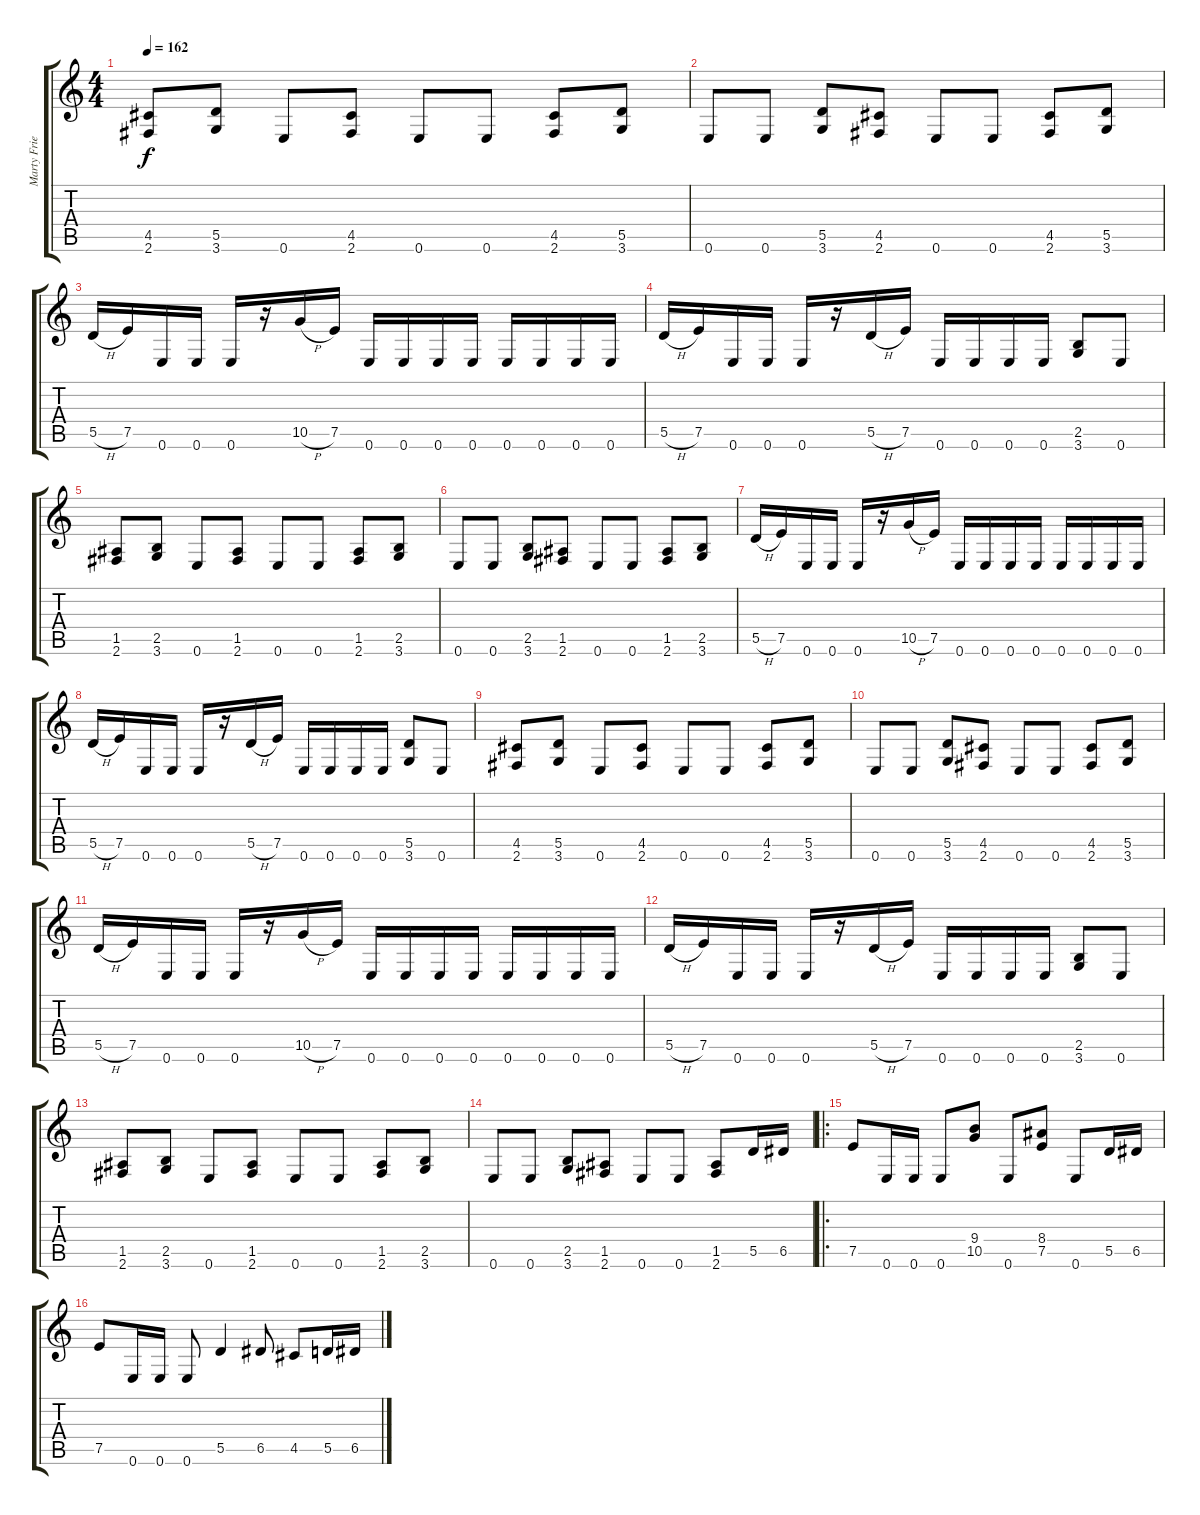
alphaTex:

\track ("Marty Friedman" "Marty Frie") {instrument distortionguitar}
\staff {score tabs}
\tuning (E4 B3 G3 D3 A2 E2) {hide}
\ts (4 4)
\tempo 162
\clef g2
\ks c
(4.5 2.6).8{dy f} (5.5 3.6).8 0.6.8 (4.5 2.6).8 0.6.8 0.6.8 (4.5 2.6).8 (5.5 3.6).8 |
0.6.8 0.6.8 (5.5 3.6).8 (4.5 2.6).8 0.6.8 0.6.8 (4.5 2.6).8 (5.5 3.6).8 |
5.5{h}.16 7.5.16 0.6.16 0.6.16 0.6.16 r.16 10.5{h}.16 7.5.16 0.6.16 0.6.16 0.6.16 0.6.16 0.6.16 0.6.16 0.6.16 0.6.16 |
5.5{h}.16 7.5.16 0.6.16 0.6.16 0.6.16 r.16 5.5{h}.16 7.5.16 0.6.16 0.6.16 0.6.16 0.6.16 (2.5 3.6).8 0.6.8 |
(1.5 2.6).8 (2.5 3.6).8 0.6.8 (1.5 2.6).8 0.6.8 0.6.8 (1.5 2.6).8 (2.5 3.6).8 |
0.6.8 0.6.8 (2.5 3.6).8 (1.5 2.6).8 0.6.8 0.6.8 (1.5 2.6).8 (2.5 3.6).8 |
5.5{h}.16 7.5.16 0.6.16 0.6.16 0.6.16 r.16 10.5{h}.16 7.5.16 0.6.16 0.6.16 0.6.16 0.6.16 0.6.16 0.6.16 0.6.16 0.6.16 |
5.5{h}.16 7.5.16 0.6.16 0.6.16 0.6.16 r.16 5.5{h}.16 7.5.16 0.6.16 0.6.16 0.6.16 0.6.16 (5.5 3.6).8 0.6.8 |
(4.5 2.6).8 (5.5 3.6).8 0.6.8 (4.5 2.6).8 0.6.8 0.6.8 (4.5 2.6).8 (5.5 3.6).8 |
0.6.8 0.6.8 (5.5 3.6).8 (4.5 2.6).8 0.6.8 0.6.8 (4.5 2.6).8 (5.5 3.6).8 |
5.5{h}.16 7.5.16 0.6.16 0.6.16 0.6.16 r.16 10.5{h}.16 7.5.16 0.6.16 0.6.16 0.6.16 0.6.16 0.6.16 0.6.16 0.6.16 0.6.16 |
5.5{h}.16 7.5.16 0.6.16 0.6.16 0.6.16 r.16 5.5{h}.16 7.5.16 0.6.16 0.6.16 0.6.16 0.6.16 (2.5 3.6).8 0.6.8 |
(1.5 2.6).8 (2.5 3.6).8 0.6.8 (1.5 2.6).8 0.6.8 0.6.8 (1.5 2.6).8 (2.5 3.6).8 |
0.6.8 0.6.8 (2.5 3.6).8 (1.5 2.6).8 0.6.8 0.6.8 (1.5 2.6).8 5.5.16 6.5.16 |
\ro
7.5.8 0.6.16 0.6.16 0.6.8 (9.4 10.5).8 0.6.8 (8.4 7.5).8 0.6.8 5.5.16 6.5.16 |
7.5.8 0.6.16 0.6.16 0.6.8 5.5.4 6.5.8 4.5.8 5.5.16 6.5.16
